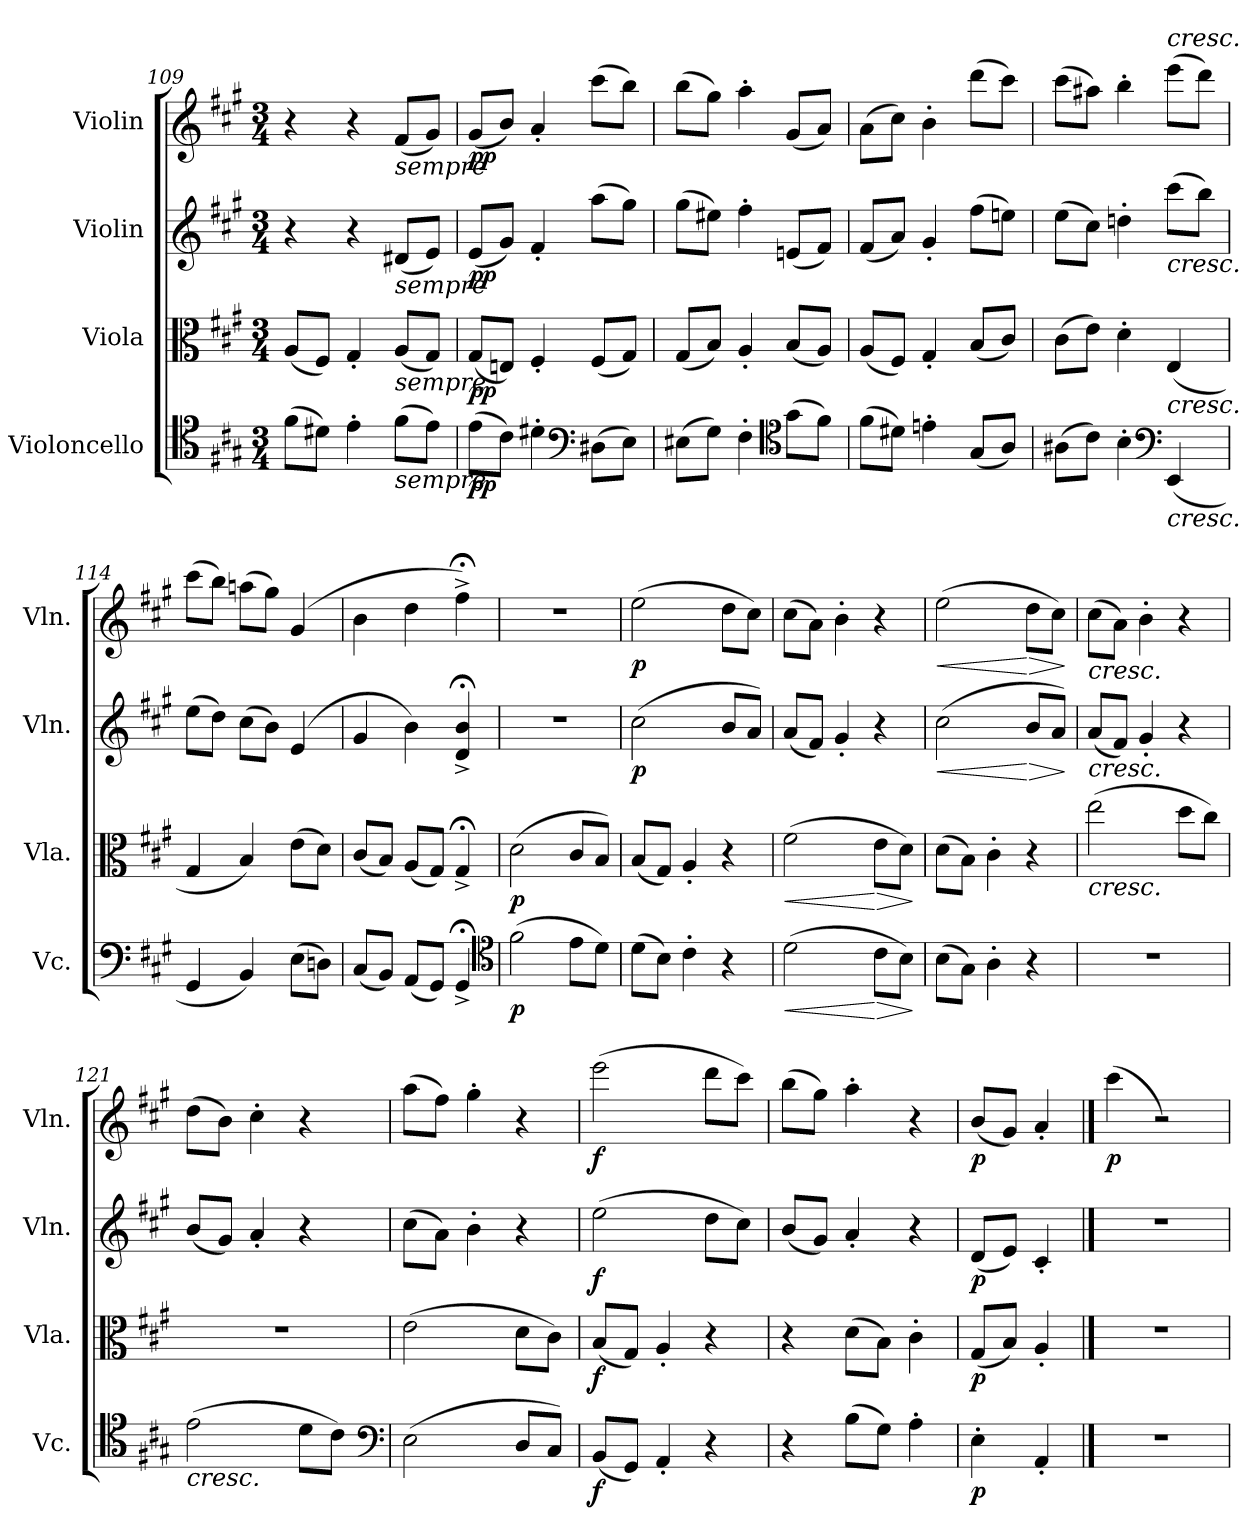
**kern	**dynam	**kern	**dynam	**kern	**dynam	**kern	**dynam
*part4	*part4	*part3	*part3	*part2	*part2	*part1	*part1
*staff4	*staff4	*staff3	*staff3	*staff2	*staff2	*staff1	*staff1
*I"Violoncello	*	*I"Viola	*	*I"Violin	*	*I"Violin	*
*I'Vc.	*	*I'Vla.	*	*I'Vln.	*	*I'Vln.	*
*clefC4	*	*clefC3	*	*clefG2	*	*clefG2	*
*k[f#c#g#]	*	*k[f#c#g#]	*	*k[f#c#g#]	*	*k[f#c#g#]	*
*M3/4	*	*M3/4	*	*M3/4	*	*M3/4	*
=109	=109	=109	=109	=109	=109	=109	=109
(8f#L	.	(8AL	.	4r	.	4r	.
8d#XJ)	.	8F#J)	.	.	.	.	.
4e'	.	4G#'	.	4r	.	4r	.
!	!	!	!	!	!	!LO:TX:b:i:t=sempre	!
!	!	!	!	!LO:TX:b:i:t=sempre	!	!	!
!	!	!LO:TX:b:i:t=sempre	!	!	!	!	!
!LO:TX:b:i:t=sempre	!	!	!	!	!	!	!
(8f#L	.	(8AL	.	(8d#XL	.	(8f#L	.
8eJ)	.	8G#J)	.	8eJ)	.	8g#J)	.
=110	=110	=110	=110	=110	=110	=110	=110
(8eL	pp	(8G#L	pp	(8eL	pp	(8g#L	pp
8c#J)	.	8EnJ)	.	8g#J)	.	8bJ)	.
4d#X'	.	4F#'	.	4f#'	.	4a'	.
*clefF4	*	*	*	*	*	*	*
(8D#XL	.	(8F#L	.	(8aaL	.	(8ccc#L	.
8EJ)	.	8G#J)	.	8gg#J)	.	8bbJ)	.
=111	=111	=111	=111	=111	=111	=111	=111
(8E#XL	.	(8G#L	.	(8gg#L	.	(8bbL	.
8G#J)	.	8BJ)	.	8ee#XJ)	.	8gg#J)	.
4F#'	.	4A'	.	4ff#'	.	4aa'	.
*clefC4	*	*	*	*	*	*	*
(8g#L	.	(8BL	.	(8enL	.	(8g#L	.
8f#J)	.	8AJ)	.	8f#J)	.	8aJ)	.
=112	=112	=112	=112	=112	=112	=112	=112
(8f#L	.	(8AL	.	(8f#L	.	(8aL	.
8d#XJ)	.	8F#J)	.	8aJ)	.	8cc#J)	.
4en'	.	4G#'	.	4g#'	.	4b'	.
(8G#L	.	(8BL	.	(8ff#L	.	(8dddL	.
8AJ)	.	8c#J)	.	8eenJ)	.	8ccc#J)	.
=113	=113	=113	=113	=113	=113	=113	=113
(8A#XL	.	(8c#L	.	(8eeL	.	(8ccc#L	.
8c#J)	.	8eJ)	.	8cc#J)	.	8aa#XJ)	.
4B'	.	4d'	.	4ddn'	.	4bb'	.
*clefF4	*	*	*	*	*	*	*
!	!	!	!	!	!	!LO:TX:a:i:t=cresc.	!
!	!	!	!	!LO:TX:b:i:t=cresc.	!	!	!
!	!	!LO:TX:b:i:t=cresc.	!	!	!	!	!
!LO:TX:b:i:t=cresc.	!	!	!	!	!	!	!
(4EE	.	(4E	.	(8ccc#L	.	(8eeeL	.
.	.	.	.	8bbJ)	.	8dddJ)	.
=114	=114	=114	=114	=114	=114	=114	=114
4GG#	.	4G#	.	(8eeL	.	(8ccc#L	.
.	.	.	.	8ddJ)	.	8bbJ)	.
4BB)	.	4B)	.	(8cc#L	.	(8aanL	.
.	.	.	.	8bJ)	.	8gg#J)	.
(8EL	.	(8eL	.	(4e	.	(4g#	.
8DnJ)	.	8dJ)	.	.	.	.	.
=115	=115	=115	=115	=115	=115	=115	=115
(8C#L	.	(8c#L	.	4g#	.	4b	.
8BBJ)	.	8BJ)	.	.	.	.	.
(8AAL	.	(8AL	.	4b)	.	4dd	.
8GG#J)	.	8G#J)	.	.	.	.	.
4GG#;<^	.	4G#;<^	.	4d;<^ 4b;<^	.	4ff#;<^)	.
*clefC4	*	*	*	*	*	*	*
=116	=116	=116	=116	=116	=116	=116	=116
(2f#	p	(2d	p	2.r	.	2.r	.
8eL	.	8c#L	.	.	.	.	.
8dJ)	.	8BJ)	.	.	.	.	.
=117	=117	=117	=117	=117	=117	=117	=117
(8dL	.	(8BL	.	(2cc#	p	(2ee	p
8BJ)	.	8G#J)	.	.	.	.	.
4c#'	.	4A'	.	.	.	.	.
4r	.	4r	.	8bL	.	8ddL	.
.	.	.	.	8aJ)	.	8cc#J)	.
=118	=118	=118	=118	=118	=118	=118	=118
!	!LO:HP:b	!	!LO:HP:b	!	!	!	!
(2d	<	(2f#	<	(8aL	.	(8cc#L	.
.	.	.	.	8f#J)	.	8aJ)	.
.	.	.	.	4g#'	.	4b'	.
!	!LO:HP:n=1:b	!	!LO:HP:n=1:b	!	!	!	!
8c#L	[ >	8eL	[ >	4r	.	4r	.
8BJ)	.	8dJ)	.	.	.	.	.
.	]	.	]	.	.	.	.
=119	=119	=119	=119	=119	=119	=119	=119
!	!	!	!	!	!LO:HP:b	!	!LO:HP:b
(8BL	.	(8dL	.	(2cc#	<	(2ee	<
8G#J)	.	8BJ)	.	.	.	.	.
4A'	.	4c#'	.	.	.	.	.
!	!	!	!	!	!LO:HP:n=1:b	!	!LO:HP:n=1:b
4r	.	4r	.	8bL	[ >	8ddL	[ >
.	.	.	.	8aJ)	.	8cc#J)	.
.	.	.	.	.	]	.	]
=120	=120	=120	=120	=120	=120	=120	=120
!	!	!	!	!	!	!LO:TX:b:i:t=cresc.	!
!	!	!	!	!LO:TX:b:i:t=cresc.	!	!	!
!	!	!LO:TX:b:i:t=cresc.	!	!	!	!	!
2.r	.	(2ee	.	(8aL	.	(8cc#L	.
.	.	.	.	8f#J)	.	8aJ)	.
.	.	.	.	4g#'	.	4b'	.
.	.	8ddL	.	4r	.	4r	.
.	.	8cc#J)	.	.	.	.	.
=121	=121	=121	=121	=121	=121	=121	=121
!LO:TX:b:i:t=cresc.	!	!	!	!	!	!	!
(2e	.	2.r	.	(8bL	.	(8ddL	.
.	.	.	.	8g#J)	.	8bJ)	.
.	.	.	.	4a'	.	4cc#'	.
8dL	.	.	.	4r	.	4r	.
8c#J)	.	.	.	.	.	.	.
*clefF4	*	*	*	*	*	*	*
=122	=122	=122	=122	=122	=122	=122	=122
(2E	.	(2e	.	(8cc#L	.	(8aaL	.
.	.	.	.	8aJ)	.	8ff#J)	.
.	.	.	.	4b'	.	4gg#'	.
8DL	.	8dL	.	4r	.	4r	.
8C#J)	.	8c#J)	.	.	.	.	.
=123	=123	=123	=123	=123	=123	=123	=123
(8BBL	f	(8BL	f	(2ee	f	(2eee	f
8GG#J)	.	8G#J)	.	.	.	.	.
4AA'	.	4A'	.	.	.	.	.
4r	.	4r	.	8ddL	.	8dddL	.
.	.	.	.	8cc#J)	.	8ccc#J)	.
=124	=124	=124	=124	=124	=124	=124	=124
4r	.	4r	.	(8bL	.	(8bbL	.
.	.	.	.	8g#J)	.	8gg#J)	.
(8BL	.	(8dL	.	4a'	.	4aa'	.
8G#J)	.	8BJ)	.	.	.	.	.
4A'	.	4c#'	.	4r	.	4r	.
=125	=125	=125	=125	=125	=125	=125	=125
4E'	p	(8G#L	p	(8dL	p	(8bL	p
.	.	8BJ)	.	8eJ)	.	8g#J)	.
4AA'	.	4A'	.	4c#'	.	4a'	.
==126	==126	==126	==126	==126	==126	==126	==126
2.r	.	2.r	.	2.r	.	(4ccc#	p
.	.	.	.	.	.	2r)	.
=	=	=	=	=	=	=	=
*-	*-	*-	*-	*-	*-	*-	*-
